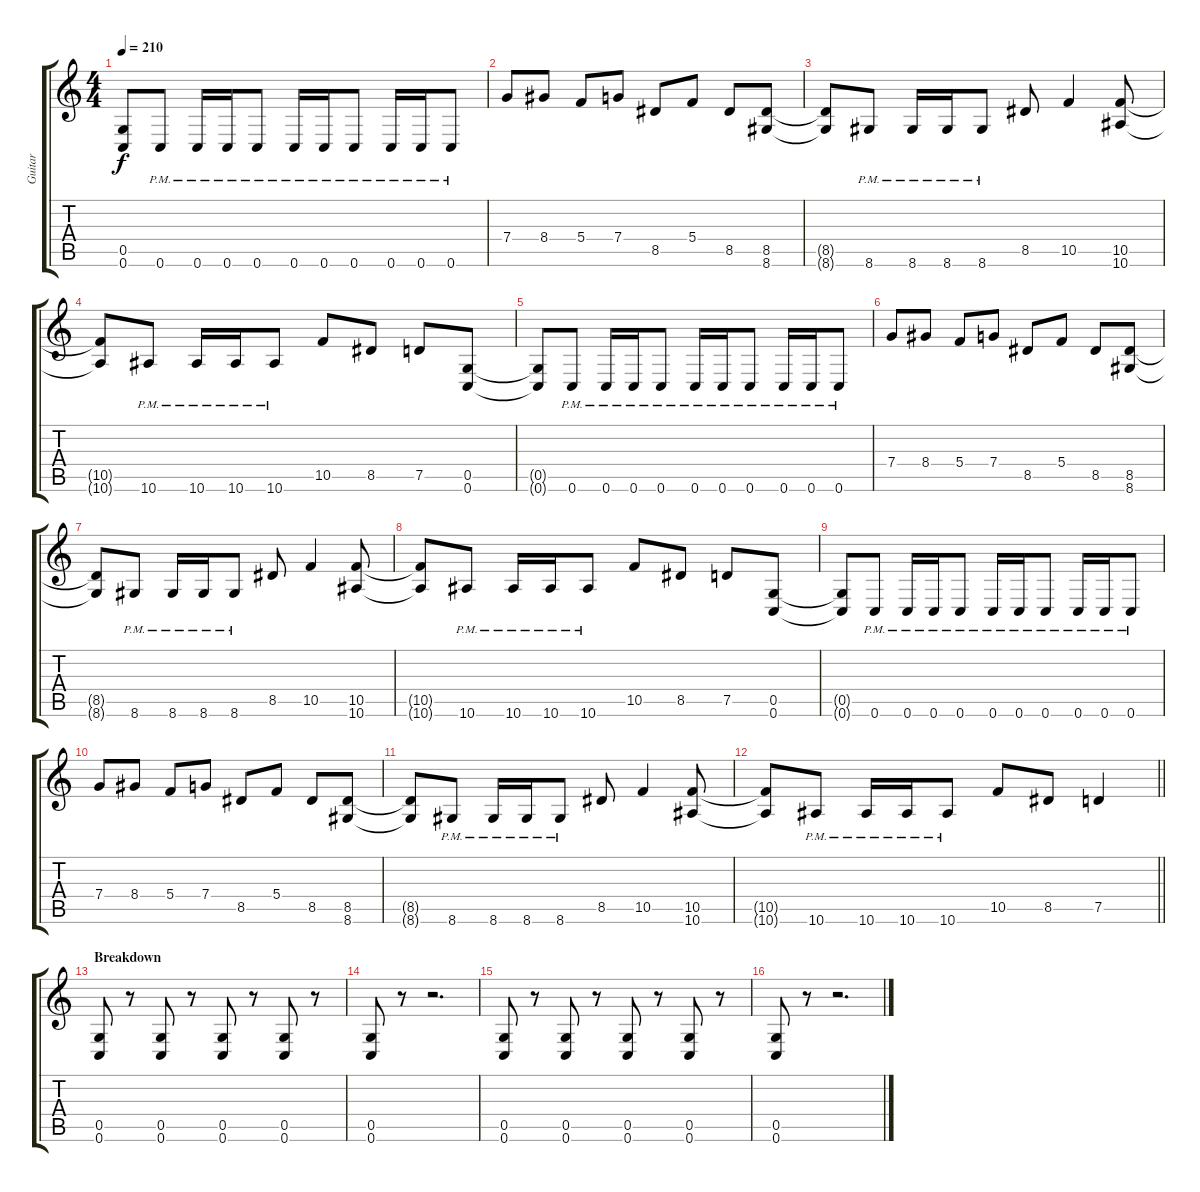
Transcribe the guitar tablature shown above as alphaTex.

\track ("Guitar" "Guitar") {instrument distortionguitar}
\staff {score tabs}
\tuning (D4 A3 F3 C3 G2 C2) {hide}
\ts (4 4)
\tempo 210
\clef g2
\ks c
(0.5{t} 0.6{t}).8{dy f} 0.6{pm}.8 0.6{pm}.16 0.6{pm}.16 0.6{pm}.8 0.6{pm}.16 0.6{pm}.16 0.6{pm}.8 0.6{pm}.16 0.6{pm}.16 0.6{pm}.8 |
7.4.8 8.4.8 5.4.8 7.4.8 8.5.8 5.4.8 8.5.8 (8.5 8.6).8 |
(8.5{t} 8.6{t}).8 8.6{pm}.8 8.6{pm}.16 8.6{pm}.16 8.6{pm}.8 8.5.8 10.5.4 (10.5 10.6).8 |
(10.5{t} 10.6{t}).8 10.6{pm}.8 10.6{pm}.16 10.6{pm}.16 10.6{pm}.8 10.5.8 8.5.8 7.5.8 (0.5 0.6).8 |
(0.5{t} 0.6{t}).8 0.6{pm}.8 0.6{pm}.16 0.6{pm}.16 0.6{pm}.8 0.6{pm}.16 0.6{pm}.16 0.6{pm}.8 0.6{pm}.16 0.6{pm}.16 0.6{pm}.8 |
7.4.8 8.4.8 5.4.8 7.4.8 8.5.8 5.4.8 8.5.8 (8.5 8.6).8 |
(8.5{t} 8.6{t}).8 8.6{pm}.8 8.6{pm}.16 8.6{pm}.16 8.6{pm}.8 8.5.8 10.5.4 (10.5 10.6).8 |
(10.5{t} 10.6{t}).8 10.6{pm}.8 10.6{pm}.16 10.6{pm}.16 10.6{pm}.8 10.5.8 8.5.8 7.5.8 (0.5 0.6).8 |
(0.5{t} 0.6{t}).8 0.6{pm}.8 0.6{pm}.16 0.6{pm}.16 0.6{pm}.8 0.6{pm}.16 0.6{pm}.16 0.6{pm}.8 0.6{pm}.16 0.6{pm}.16 0.6{pm}.8 |
7.4.8 8.4.8 5.4.8 7.4.8 8.5.8 5.4.8 8.5.8 (8.5 8.6).8 |
(8.5{t} 8.6{t}).8 8.6{pm}.8 8.6{pm}.16 8.6{pm}.16 8.6{pm}.8 8.5.8 10.5.4 (10.5 10.6).8 |
\barLineRight lightlight
(10.5{t} 10.6{t}).8 10.6{pm}.8 10.6{pm}.16 10.6{pm}.16 10.6{pm}.8 10.5.8 8.5.8 7.5.4 |
\section ("" "Breakdown")
(0.5 0.6).8 r.8 (0.5 0.6).8 r.8 (0.5 0.6).8 r.8 (0.5 0.6).8 r.8 |
(0.5 0.6).8 r.8 r.2{d} |
(0.5 0.6).8 r.8 (0.5 0.6).8 r.8 (0.5 0.6).8 r.8 (0.5 0.6).8 r.8 |
(0.5 0.6).8 r.8 r.2{d}
